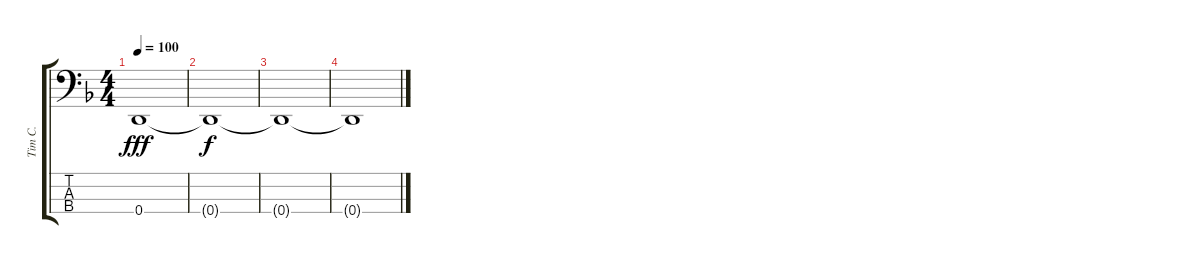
\track ("Tim C." "Tim C.") {instrument electricbassfinger}
\staff {score tabs}
\tuning (G2 D2 A1 D1) {hide}
\ts (4 4)
\tempo 100
\clef f4
\ks f
0.4.1{dy fff volume 0} |
0.4{t}.1{dy f} |
0.4{t}.1 |
0.4{t}.1
